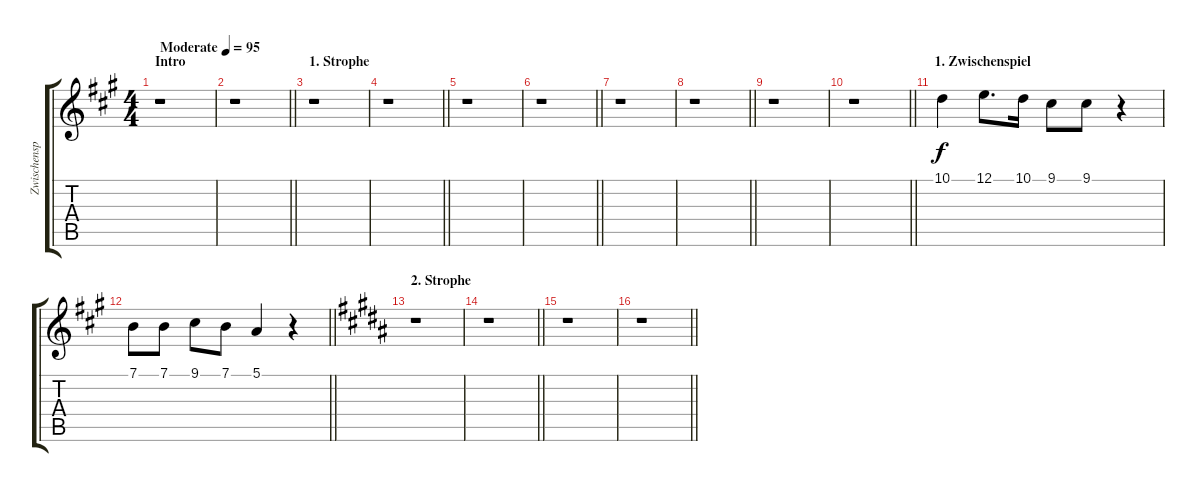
\track ("Zwischenspiel" "Zwischensp") {instrument tenorsax}
\staff {score tabs}
\tuning (E4 B3 G3 D3 A2 E2) {hide}
\ts (4 4)
\section ("" "Intro")
\tempo (95 "Moderate")
\clef g2
\ks a
r.1{dy f instrument tenorsax} |
\barLineRight lightlight
r.1 |
\section ("" "1. Strophe")
r.1 |
\barLineRight lightlight
r.1 |
r.1 |
\barLineRight lightlight
r.1 |
r.1 |
\barLineRight lightlight
r.1 |
r.1 |
\barLineRight lightlight
r.1 |
\section ("" "1. Zwischenspiel")
10.1.4 12.1.8{d} 10.1.16 9.1.8 9.1.8 r.4 |
\barLineRight lightlight
7.1.8 7.1.8 9.1.8 7.1.8 5.1.4 r.4 |
\section ("" "2. Strophe")
\ks b
r.1 |
\barLineRight lightlight
r.1 |
r.1 |
\barLineRight lightlight
r.1
